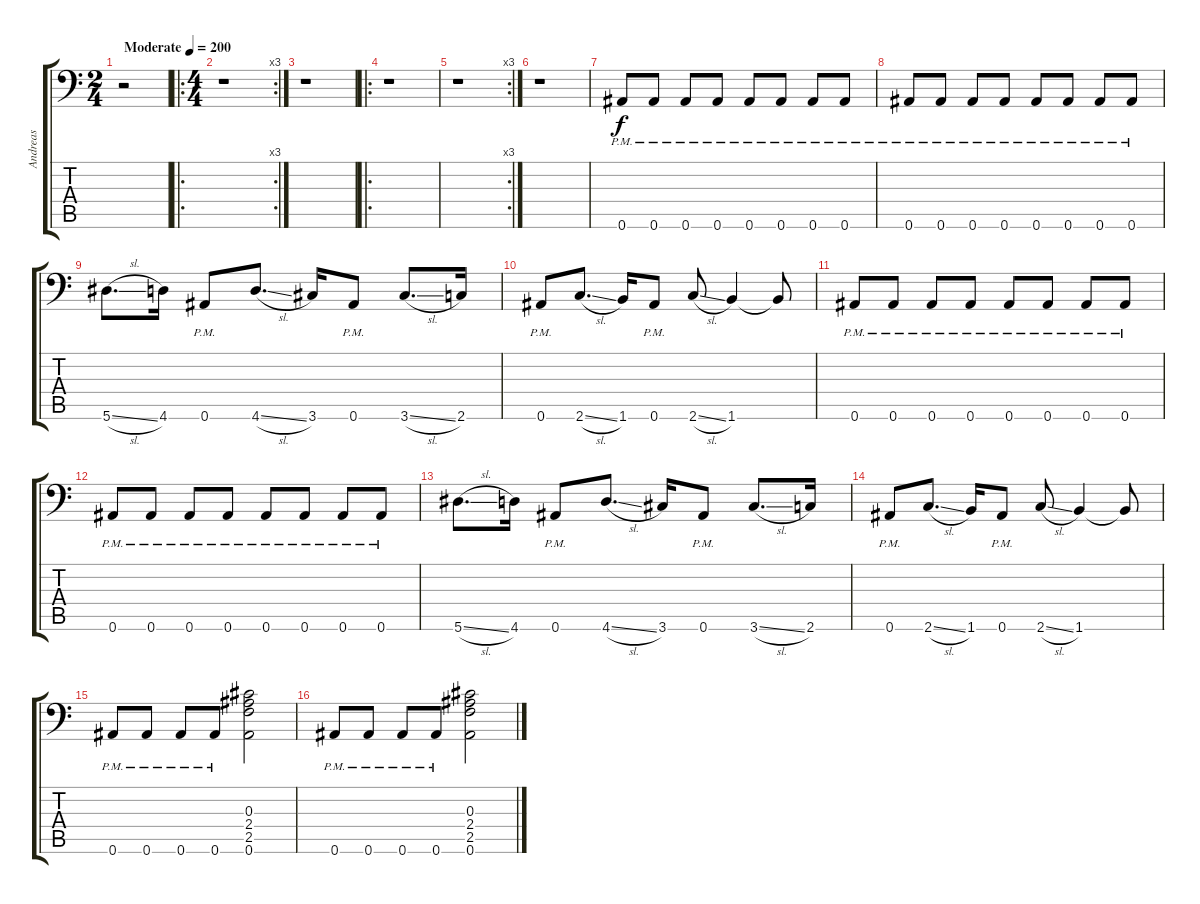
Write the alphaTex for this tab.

\track ("Andreas" "Andreas") {instrument distortionguitar}
\staff {score tabs}
\tuning (Bb3 F3 Db3 Ab2 Eb2 Bb1) {hide}
\ts (2 4)
\tempo (200 "Moderate")
\clef f4
\ks c
r.2{dy f instrument distortionguitar} |
\ro
\rc 3
\ts (4 4)
r.1 |
r.1 |
\ro
r.1 |
\rc 3
r.1 |
r.1 |
0.6{pm}.8 0.6{pm}.8 0.6{pm}.8 0.6{pm}.8 0.6{pm}.8 0.6{pm}.8 0.6{pm}.8 0.6{pm}.8 |
0.6{pm}.8 0.6{pm}.8 0.6{pm}.8 0.6{pm}.8 0.6{pm}.8 0.6{pm}.8 0.6{pm}.8 0.6{pm}.8 |
5.6{sl}.8{d} 4.6.16 0.6{pm}.8 4.6{sl}.8{d} 3.6.16 0.6{pm}.8 3.6{sl}.8{d} 2.6.16 |
0.6{pm}.8 2.6{sl}.8{d} 1.6.16 0.6{pm}.8 2.6{sl}.8 1.6.4 1.6{t}.8 |
0.6{pm}.8 0.6{pm}.8 0.6{pm}.8 0.6{pm}.8 0.6{pm}.8 0.6{pm}.8 0.6{pm}.8 0.6{pm}.8 |
0.6{pm}.8 0.6{pm}.8 0.6{pm}.8 0.6{pm}.8 0.6{pm}.8 0.6{pm}.8 0.6{pm}.8 0.6{pm}.8 |
5.6{sl}.8{d} 4.6.16 0.6{pm}.8 4.6{sl}.8{d} 3.6.16 0.6{pm}.8 3.6{sl}.8{d} 2.6.16 |
0.6{pm}.8 2.6{sl}.8{d} 1.6.16 0.6{pm}.8 2.6{sl}.8 1.6.4 1.6{t}.8 |
0.6{pm}.8 0.6{pm}.8 0.6{pm}.8 0.6{pm}.8 (0.3 2.4 2.5 0.6).2 |
0.6{pm}.8 0.6{pm}.8 0.6{pm}.8 0.6{pm}.8 (0.3 2.4 2.5 0.6).2
